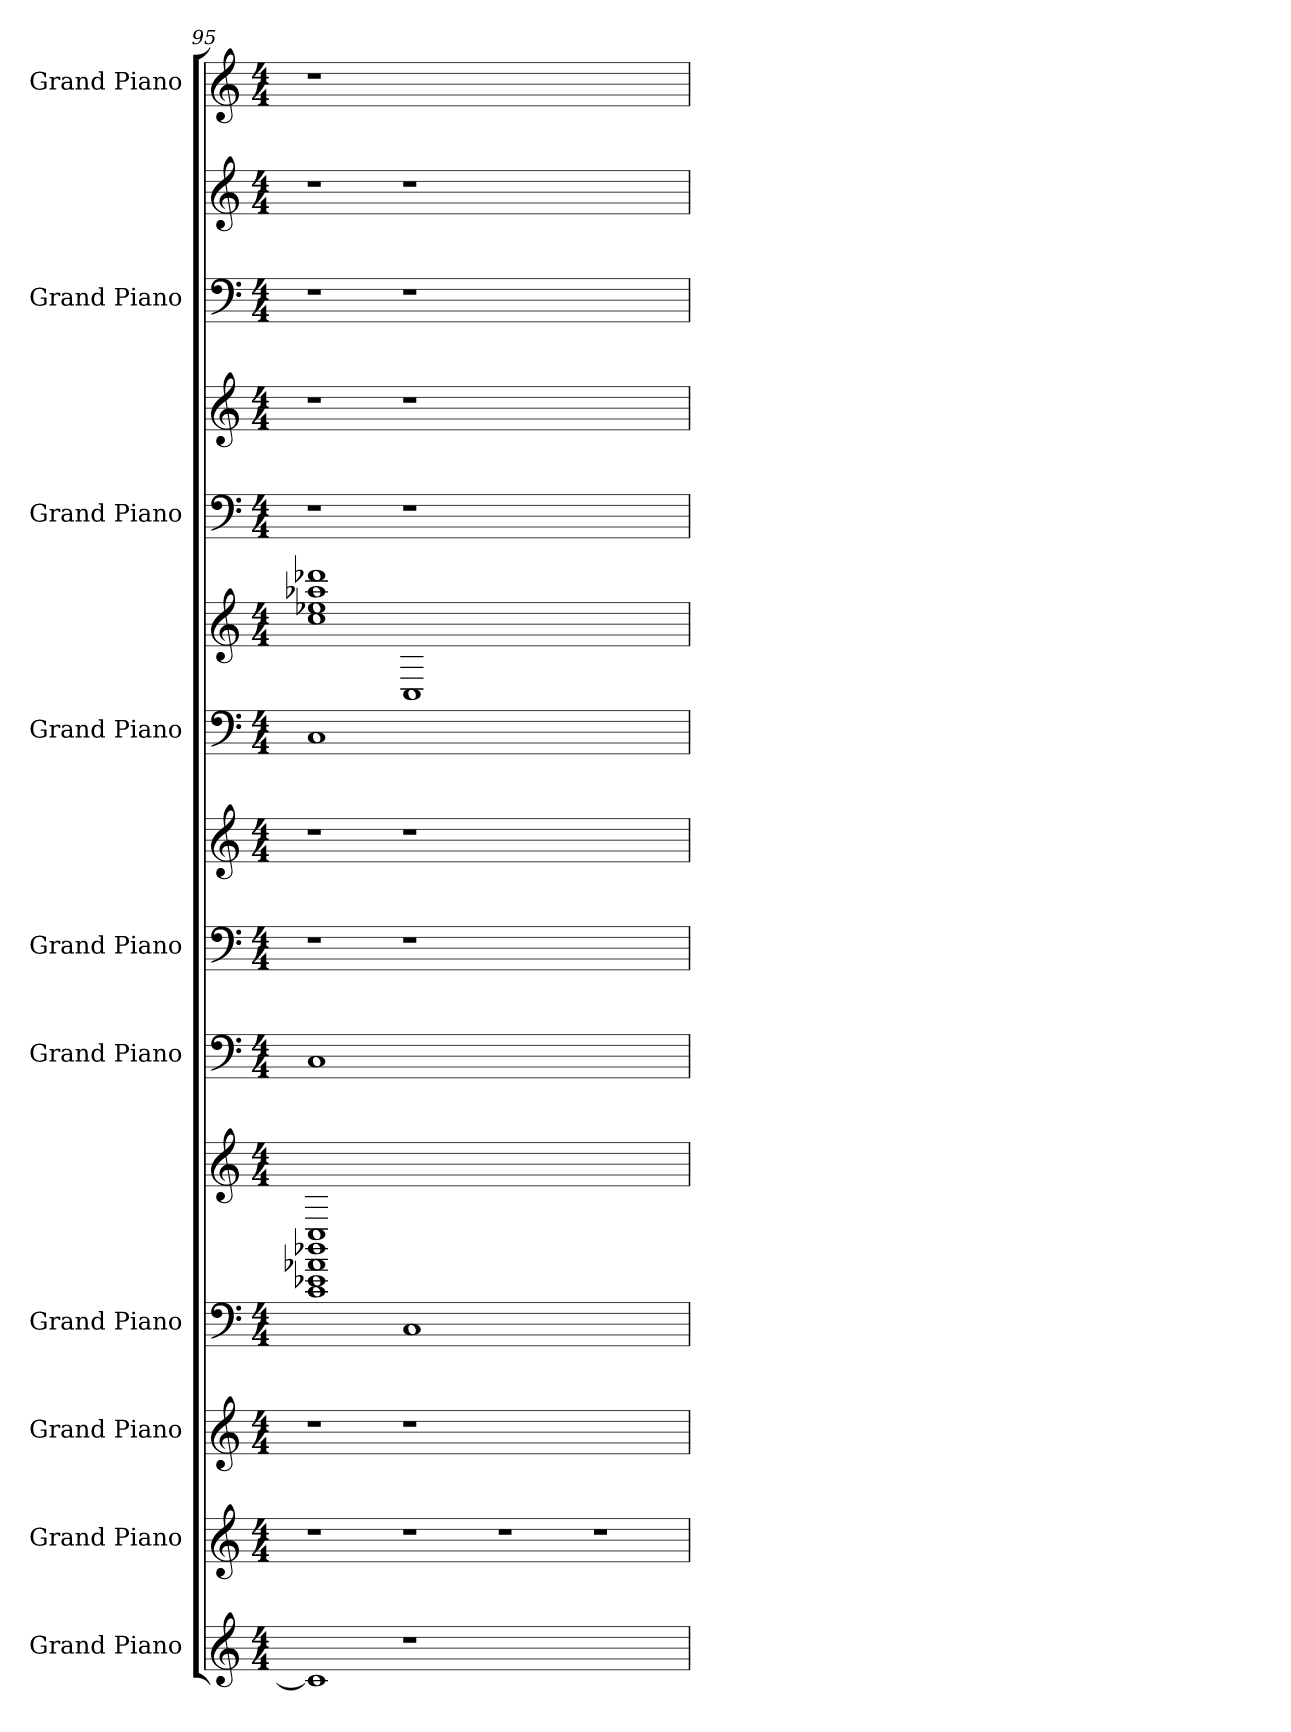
**kern	**kern	**kern	**kern	**kern	**kern	**kern	**kern	**kern	**kern	**kern	**kern	**kern	**kern	**kern
*part10	*part9	*part8	*part7	*part7	*part6	*part5	*part5	*part4	*part4	*part3	*part3	*part2	*part2	*part1
*staff15	*staff14	*staff13	*staff12	*staff11	*staff10	*staff9	*staff8	*staff7	*staff6	*staff5	*staff4	*staff3	*staff2	*staff1
*I"Grand Piano	*I"Grand Piano	*I"Grand Piano	*I"Grand Piano	*	*I"Grand Piano	*I"Grand Piano	*	*I"Grand Piano	*	*I"Grand Piano	*	*I"Grand Piano	*	*I"Grand Piano
*clefG2	*clefG2	*clefG2	*clefF4	*clefG2	*clefF4	*clefF4	*clefG2	*clefF4	*clefG2	*clefF4	*clefG2	*clefF4	*clefG2	*clefG2
*k[]	*k[]	*k[]	*k[]	*k[]	*k[]	*k[]	*k[]	*k[]	*k[]	*k[]	*k[]	*k[]	*k[]	*k[]
*C:	*C:	*C:	*C:	*C:	*C:	*C:	*C:	*C:	*C:	*C:	*C:	*C:	*C:	*C:
*M4/4	*M4/4	*M4/4	*M4/4	*M4/4	*M4/4	*M4/4	*M4/4	*M4/4	*M4/4	*M4/4	*M4/4	*M4/4	*M4/4	*M4/4
=95	=95	=95	=95	=95	=95	=95	=95	=95	=95	=95	=95	=95	=95	=95
1c]	1r	1r	1c 1e-X 1a-X 1dd-X	1C	1C	1r	1r	1C	1cc 1ee-X 1aa-X 1ddd-X	1r	1r	1r	1r	1r
1r	1r	1r	1C	0.ryy	0.ryy	1r	1r	0.ryy	1C	1r	1r	1r	1r	0.ryy
0ryy	1r	0ryy	0ryy	.	.	0ryy	0ryy	.	0ryy	0ryy	0ryy	0ryy	0ryy	.
.	1r	.	.	.	.	.	.	.	.	.	.	.	.	.
=	=	=	=	=	=	=	=	=	=	=	=	=	=	=
*-	*-	*-	*-	*-	*-	*-	*-	*-	*-	*-	*-	*-	*-	*-
